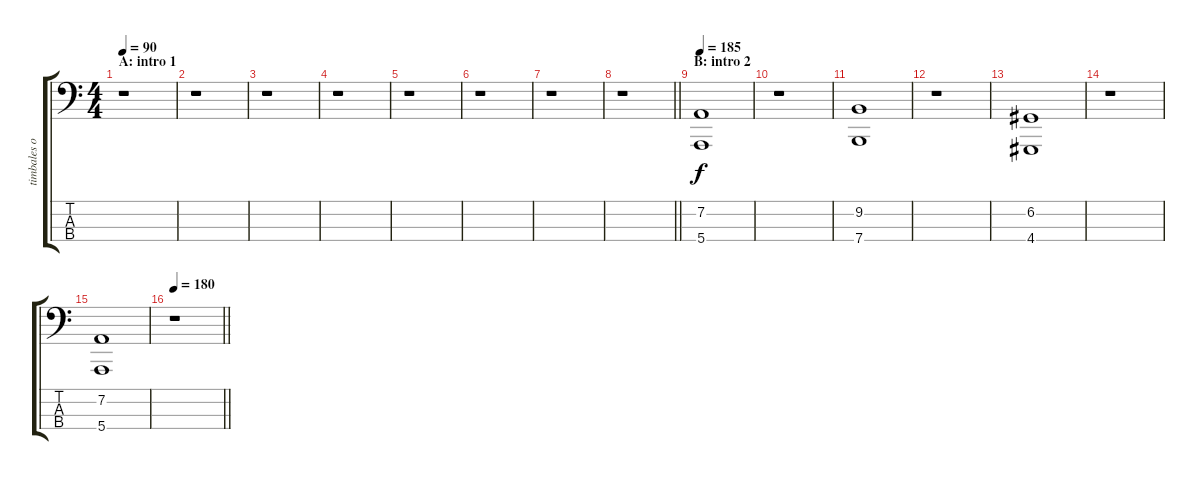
\track ("timbales orquestales" "timbales o") {instrument lead1square}
\staff {score tabs}
\tuning (G2 D2 A1 E1) {hide}
\ts (4 4)
\section ("" "A: intro 1")
\tempo 90
\clef f4
\ks c
r.1{dy f instrument lead1square} |
r.1 |
r.1 |
r.1 |
r.1 |
r.1 |
r.1 |
\barLineRight lightlight
r.1 |
\section ("" "B: intro 2")
\tempo 185
(7.2 5.4).1{volume 12 balance 8 instrument timpani} |
r.1 |
(9.2 7.4).1 |
r.1 |
(6.2 4.4).1 |
r.1 |
(7.2 5.4).1 |
\tempo 180
\barLineRight lightlight
r.1
